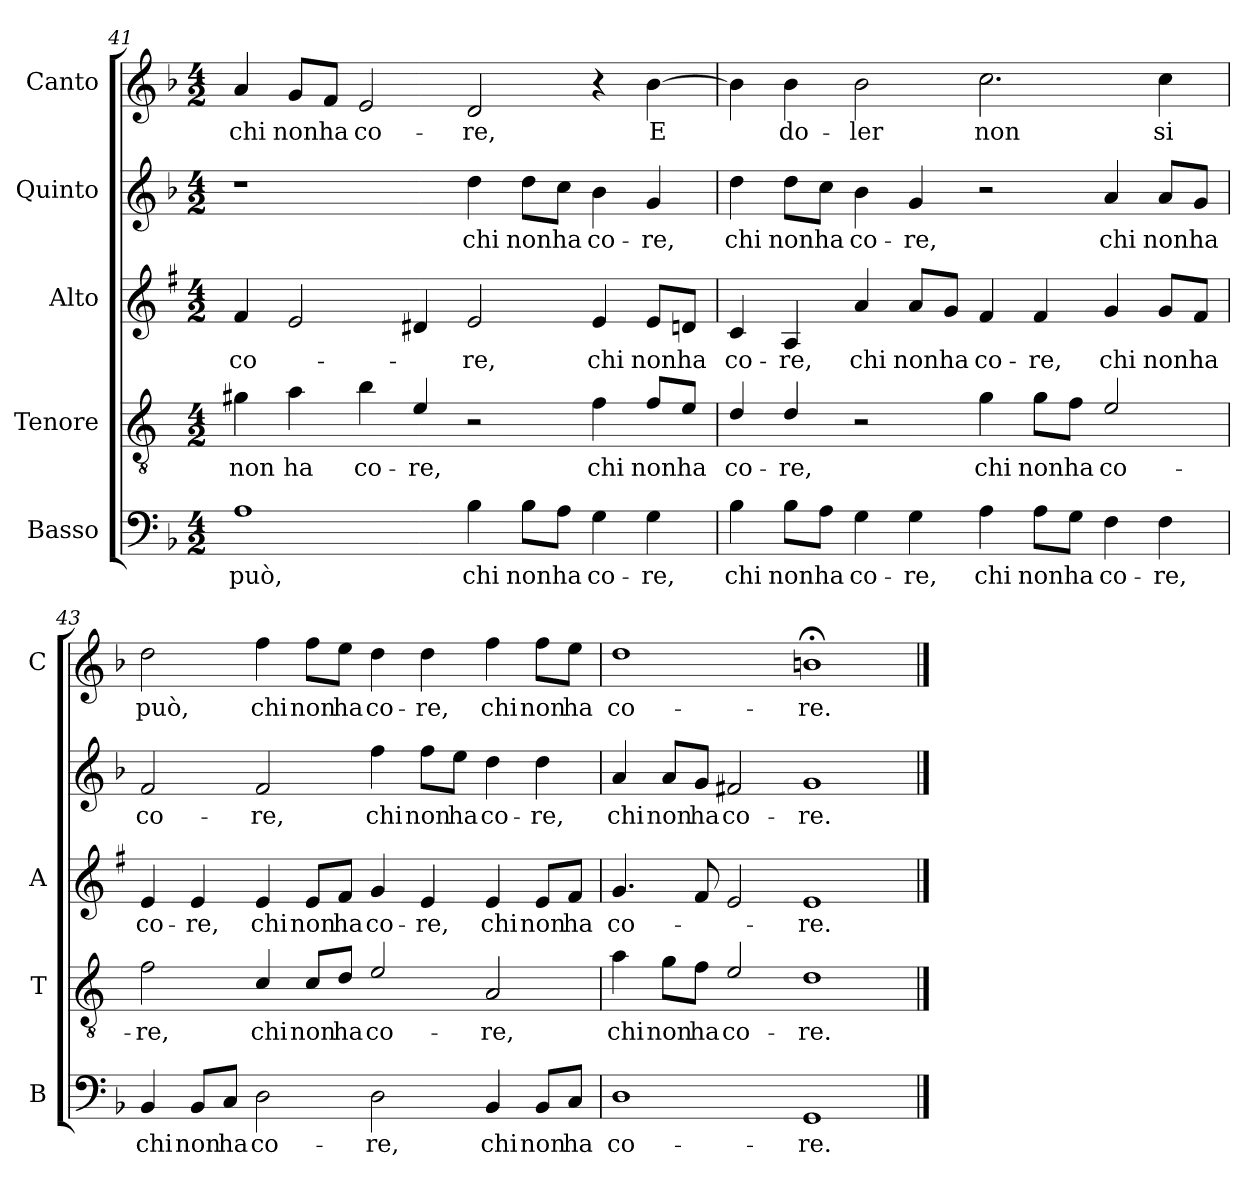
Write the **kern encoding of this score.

**kern	**text	**kern	**text	**kern	**text	**kern	**text	**kern	**text
*part5	*part5	*part4	*part4	*part3	*part3	*part2	*part2	*part1	*part1
*staff5	*staff5	*staff4	*staff4	*staff3	*staff3	*staff2	*staff2	*staff1	*staff1
*I"Basso	*	*I"Tenore	*	*I"Alto	*	*I"Quinto	*	*I"Canto	*
*I'B	*	*I'T	*	*I'A	*	*	*	*I'C	*
*clefF4	*	*clefGv2	*	*clefG2	*	*clefG2	*	*clefG2	*
*	*	*ITrd4c7	*	*ITrd1c2	*	*	*	*	*
*k[b-]	*	*k[b-]	*	*k[b-]	*	*k[b-]	*	*k[b-]	*
*F:	*	*F:	*	*F:	*	*F:	*	*F:	*
*M4/2	*	*M4/2	*	*M4/2	*	*M4/2	*	*M4/2	*
=41	=41	=41	=41	=41	=41	=41	=41	=41	=41
!	!LO:LY:b	!	!LO:LY:b	!	!LO:LY:b	!	!	!	!LO:LY:b
1A	può,	4c#X\	non	4e/	co-	1r	.	4a/	chi
!	!	!	!LO:LY:b	!	!	!	!	!	!LO:LY:b
.	.	4d\	ha	2d/	.	.	.	8g/L	non
!	!	!	!	!	!	!	!	!	!LO:LY:b
.	.	.	.	.	.	.	.	8f/J	ha
!	!	!	!LO:LY:b	!	!	!	!	!	!LO:LY:b
.	.	4e\	co-	.	.	.	.	2e/	co-
!	!	!	!LO:LY:b	!	!	!	!	!	!
.	.	4A/	-re,	4c#X/	.	.	.	.	.
!	!LO:LY:b	!	!	!	!LO:LY:b	!	!LO:LY:b	!	!LO:LY:b
4B-\	chi	2r	.	2d/	-re,	4dd\	chi	2d/	-re,
!	!LO:LY:b	!	!	!	!	!	!LO:LY:b	!	!
8B-\L	non	.	.	.	.	8dd\L	non	.	.
!	!LO:LY:b	!	!	!	!	!	!LO:LY:b	!	!
8A\J	ha	.	.	.	.	8cc\J	ha	.	.
!	!LO:LY:b	!	!LO:LY:b	!	!LO:LY:b	!	!LO:LY:b	!	!
4G\	co-	4B-\	chi	4d/	chi	4b-\	co-	4r	.
!	!LO:LY:b	!	!LO:LY:b	!	!LO:LY:b	!	!LO:LY:b	!	!LO:LY:b
4G\	-re,	8B-/L	non	8d/L	non	4g/	-re,	[4b-\	E
!	!	!	!LO:LY:b	!	!LO:LY:b	!	!	!	!
.	.	8A/J	ha	8cn/J	ha	.	.	.	.
!!LO:LB:g=z
=42	=42	=42	=42	=42	=42	=42	=42	=42	=42
!	!LO:LY:b	!	!LO:LY:b	!	!LO:LY:b	!	!LO:LY:b	!	!
4B-\	chi	4G/	co-	4B-/	co-	4dd\	chi	4b-\]	.
!	!LO:LY:b	!	!LO:LY:b	!	!LO:LY:b	!	!LO:LY:b	!	!LO:LY:b
8B-\L	non	4G/	-re,	4G/	-re,	8dd\L	non	4b-\	do-
!	!LO:LY:b	!	!	!	!	!	!LO:LY:b	!	!
8A\J	ha	.	.	.	.	8cc\J	ha	.	.
!	!LO:LY:b	!	!	!	!LO:LY:b	!	!LO:LY:b	!	!LO:LY:b
4G\	co-	2r	.	4g/	chi	4b-\	co-	2b-\	-ler
!	!LO:LY:b	!	!	!	!LO:LY:b	!	!LO:LY:b	!	!
4G\	-re,	.	.	8g/L	non	4g/	-re,	.	.
!	!	!	!	!	!LO:LY:b	!	!	!	!
.	.	.	.	8f/J	ha	.	.	.	.
!	!LO:LY:b	!	!LO:LY:b	!	!LO:LY:b	!	!	!	!LO:LY:b
4A\	chi	4c\	chi	4e/	co-	2r	.	2.cc\	non
!	!LO:LY:b	!	!LO:LY:b	!	!LO:LY:b	!	!	!	!
8A\L	non	8c\L	non	4e/	-re,	.	.	.	.
!	!LO:LY:b	!	!LO:LY:b	!	!	!	!	!	!
8G\J	ha	8B-\J	ha	.	.	.	.	.	.
!	!LO:LY:b	!	!LO:LY:b	!	!LO:LY:b	!	!LO:LY:b	!	!
4F\	co-	2A/	co-	4f/	chi	4a/	chi	.	.
!	!LO:LY:b	!	!	!	!LO:LY:b	!	!LO:LY:b	!	!LO:LY:b
4F\	-re,	.	.	8f/L	non	8a/L	non	4cc\	si
!	!	!	!	!	!LO:LY:b	!	!LO:LY:b	!	!
.	.	.	.	8e/J	ha	8g/J	ha	.	.
=43	=43	=43	=43	=43	=43	=43	=43	=43	=43
!	!LO:LY:b	!	!LO:LY:b	!	!LO:LY:b	!	!LO:LY:b	!	!LO:LY:b
4BB-/	chi	2B-\	-re,	4d/	co-	2f/	co-	2dd\	può,
!	!LO:LY:b	!	!	!	!LO:LY:b	!	!	!	!
8BB-/L	non	.	.	4d/	-re,	.	.	.	.
!	!LO:LY:b	!	!	!	!	!	!	!	!
8C/J	ha	.	.	.	.	.	.	.	.
!	!LO:LY:b	!	!LO:LY:b	!	!LO:LY:b	!	!LO:LY:b	!	!LO:LY:b
2D\	co-	4F/	chi	4d/	chi	2f/	-re,	4ff\	chi
!	!	!	!LO:LY:b	!	!LO:LY:b	!	!	!	!LO:LY:b
.	.	8F/L	non	8d/L	non	.	.	8ff\L	non
!	!	!	!LO:LY:b	!	!LO:LY:b	!	!	!	!LO:LY:b
.	.	8G/J	ha	8e/J	ha	.	.	8ee\J	ha
!	!LO:LY:b	!	!LO:LY:b	!	!LO:LY:b	!	!LO:LY:b	!	!LO:LY:b
2D\	-re,	2A/	co-	4f/	co-	4ff\	chi	4dd\	co-
!	!	!	!	!	!LO:LY:b	!	!LO:LY:b	!	!LO:LY:b
.	.	.	.	4d/	-re,	8ff\L	non	4dd\	-re,
!	!	!	!	!	!	!	!LO:LY:b	!	!
.	.	.	.	.	.	8ee\J	ha	.	.
!	!LO:LY:b	!	!LO:LY:b	!	!LO:LY:b	!	!LO:LY:b	!	!LO:LY:b
4BB-/	chi	2D/	-re,	4d/	chi	4dd\	co-	4ff\	chi
!	!LO:LY:b	!	!	!	!LO:LY:b	!	!LO:LY:b	!	!LO:LY:b
8BB-/L	non	.	.	8d/L	non	4dd\	-re,	8ff\L	non
!	!LO:LY:b	!	!	!	!LO:LY:b	!	!	!	!LO:LY:b
8C/J	ha	.	.	8e/J	ha	.	.	8ee\J	ha
=44	=44	=44	=44	=44	=44	=44	=44	=44	=44
!	!LO:LY:b	!	!LO:LY:b	!	!LO:LY:b	!	!LO:LY:b	!	!LO:LY:b
1D	co-	4d\	chi	4.f/	co-	4a/	chi	1dd	co-
!	!	!	!LO:LY:b	!	!	!	!LO:LY:b	!	!
.	.	8c\L	non	.	.	8a/L	non	.	.
!	!	!	!LO:LY:b	!	!	!	!LO:LY:b	!	!
.	.	8B-\J	ha	8e/	.	8g/J	ha	.	.
!	!	!	!LO:LY:b	!	!	!	!LO:LY:b	!	!
.	.	2A/	co-	2d/	.	2f#X/	co-	.	.
!	!LO:LY:b	!	!LO:LY:b	!	!LO:LY:b	!	!LO:LY:b	!	!LO:LY:b
1GG	-re.	1G	-re.	1d	-re.	1g	-re.	1bn;<	-re.
==	==	==	==	==	==	==	==	==	==
*-	*-	*-	*-	*-	*-	*-	*-	*-	*-
